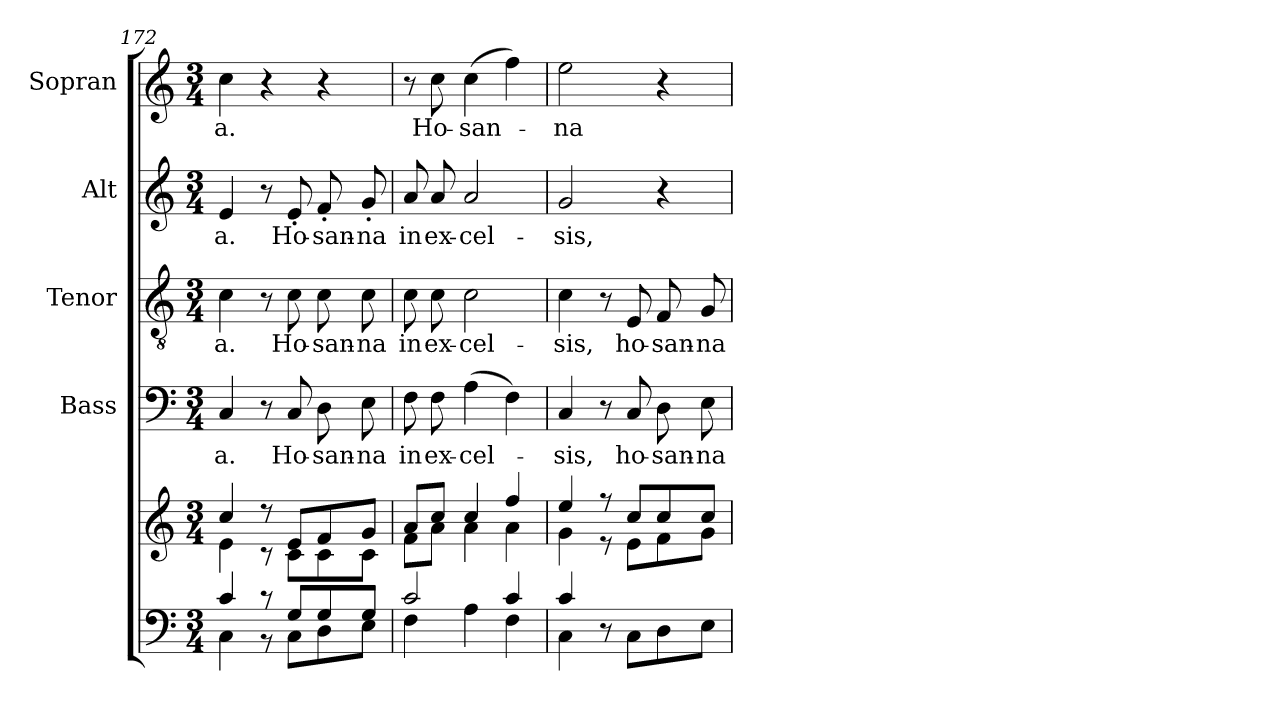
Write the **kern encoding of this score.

**kern	**kern	**kern	**text	**kern	**text	**kern	**text	**kern	**text
*part5	*part5	*part4	*part4	*part3	*part3	*part2	*part2	*part1	*part1
*staff6	*staff5	*staff4	*staff4	*staff3	*staff3	*staff2	*staff2	*staff1	*staff1
*	*	*I"Bass	*	*I"Tenor	*	*I"Alt	*	*I"Sopran	*
*	*	*I'B.	*	*I'T.	*	*I'A.	*	*I'S.	*
*clefF4	*clefG2	*clefF4	*	*clefGv2	*	*clefG2	*	*clefG2	*
*k[]	*k[]	*k[]	*	*k[]	*	*k[]	*	*k[]	*
*C:	*C:	*C:	*	*C:	*	*C:	*	*C:	*
*M3/4	*M3/4	*M3/4	*	*M3/4	*	*M3/4	*	*M3/4	*
=172	=172	=172	=172	=172	=172	=172	=172	=172	=172
*^	*^	*	*	*	*	*	*	*	*
!	!	!	!	!	!LO:LY:b	!	!LO:LY:b	!	!LO:LY:b	!	!LO:LY:b
4c/	4C\	4cc/	4e\	4C/	-a.	4c\	-a.	4e/	-a.	4cc\	-a.
8r	8r	8r	8r	8r	.	8r	.	8r	.	4r	.
!	!	!	!	!	!LO:LY:b	!	!LO:LY:b	!	!LO:LY:b	!	!
8G/L	8C\L	8e/L	8c\L	8C/	Ho-	8c\	Ho-	8e'</	Ho-	.	.
!	!	!	!	!	!LO:LY:b	!	!LO:LY:b	!	!LO:LY:b	!	!
8G/	8D\	8f/	8c\	8D\	-san-	8c\	-san-	8f'</	-san-	4r	.
!	!	!	!	!	!LO:LY:b	!	!LO:LY:b	!	!LO:LY:b	!	!
8G/J	8E\J	8g/J	8c\J	8E\	-na	8c\	-na	8g'</	-na	.	.
=173	=173	=173	=173	=173	=173	=173	=173	=173	=173	=173	=173
!	!	!	!	!	!LO:LY:b	!	!LO:LY:b	!	!LO:LY:b	!	!
2c/	4F\	8a/L	8f\L	8F\	in	8c\	in	8a/	in	8r	.
!	!	!	!	!	!LO:LY:b	!	!LO:LY:b	!	!LO:LY:b	!	!LO:LY:b
.	.	8cc/J	8a\J	8F\	ex-	8c\	ex-	8a/	ex-	8cc\	Ho-
!	!	!	!	!	!LO:LY:b	!	!LO:LY:b	!	!LO:LY:b	!	!LO:LY:b
.	4A\	4cc/	4a\	(>4A\	-cel-	2c\	-cel-	2a/	-cel-	(>4cc\	-san-
4c/	4F\	4ff/	4a\	4F\)	.	.	.	.	.	4ff\)	.
=174	=174	=174	=174	=174	=174	=174	=174	=174	=174	=174	=174
!	!	!	!	!	!LO:LY:b	!	!LO:LY:b	!	!LO:LY:b	!	!LO:LY:b
4c/	4C\	4ee/	4g\	4C/	-sis,	4c\	-sis,	2g/	-sis,	2ee\	-na
2ryy	8r	8r	8r	8r	.	8r	.	.	.	.	.
!	!	!	!	!	!LO:LY:b	!	!LO:LY:b	!	!	!	!
.	8C\L	8cc/L	8e\L	8C/	ho-	8E/	ho-	.	.	.	.
!	!	!	!	!	!LO:LY:b	!	!LO:LY:b	!	!	!	!
.	8D\	8cc/	8f\	8D\	-san-	8F/	-san-	4r	.	4r	.
!	!	!	!	!	!LO:LY:b	!	!LO:LY:b	!	!	!	!
.	8E\J	8cc/J	8g\J	8E\	-na	8G/	-na	.	.	.	.
*v	*v	*	*	*	*	*	*	*	*	*	*
*	*v	*v	*	*	*	*	*	*	*	*
=	=	=	=	=	=	=	=	=	=
*-	*-	*-	*-	*-	*-	*-	*-	*-	*-
